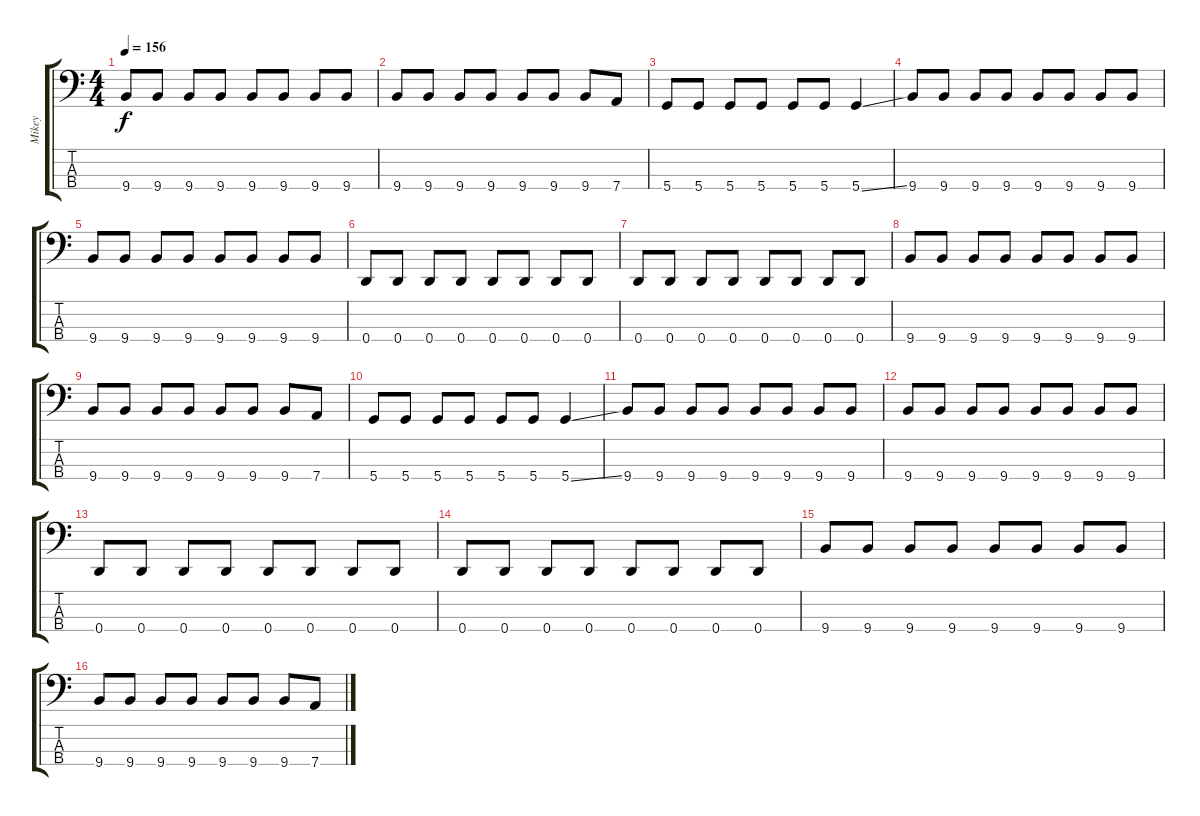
\track ("Mikey" "Mikey") {instrument electricbasspick}
\staff {score tabs}
\tuning (G2 D2 A1 D1) {hide}
\ts (4 4)
\tempo 156
\clef f4
\ks c
9.4.8{dy f} 9.4.8 9.4.8 9.4.8 9.4.8 9.4.8 9.4.8 9.4.8 |
9.4.8 9.4.8 9.4.8 9.4.8 9.4.8 9.4.8 9.4.8 7.4.8 |
5.4.8 5.4.8 5.4.8 5.4.8 5.4.8 5.4.8 5.4{ss}.4 |
9.4.8 9.4.8 9.4.8 9.4.8 9.4.8 9.4.8 9.4.8 9.4.8 |
9.4.8 9.4.8 9.4.8 9.4.8 9.4.8 9.4.8 9.4.8 9.4.8 |
0.4.8 0.4.8 0.4.8 0.4.8 0.4.8 0.4.8 0.4.8 0.4.8 |
0.4.8 0.4.8 0.4.8 0.4.8 0.4.8 0.4.8 0.4.8 0.4.8 |
9.4.8 9.4.8 9.4.8 9.4.8 9.4.8 9.4.8 9.4.8 9.4.8 |
9.4.8 9.4.8 9.4.8 9.4.8 9.4.8 9.4.8 9.4.8 7.4.8 |
5.4.8 5.4.8 5.4.8 5.4.8 5.4.8 5.4.8 5.4{ss}.4 |
9.4.8 9.4.8 9.4.8 9.4.8 9.4.8 9.4.8 9.4.8 9.4.8 |
9.4.8 9.4.8 9.4.8 9.4.8 9.4.8 9.4.8 9.4.8 9.4.8 |
0.4.8 0.4.8 0.4.8 0.4.8 0.4.8 0.4.8 0.4.8 0.4.8 |
0.4.8 0.4.8 0.4.8 0.4.8 0.4.8 0.4.8 0.4.8 0.4.8 |
9.4.8 9.4.8 9.4.8 9.4.8 9.4.8 9.4.8 9.4.8 9.4.8 |
9.4.8 9.4.8 9.4.8 9.4.8 9.4.8 9.4.8 9.4.8 7.4.8
